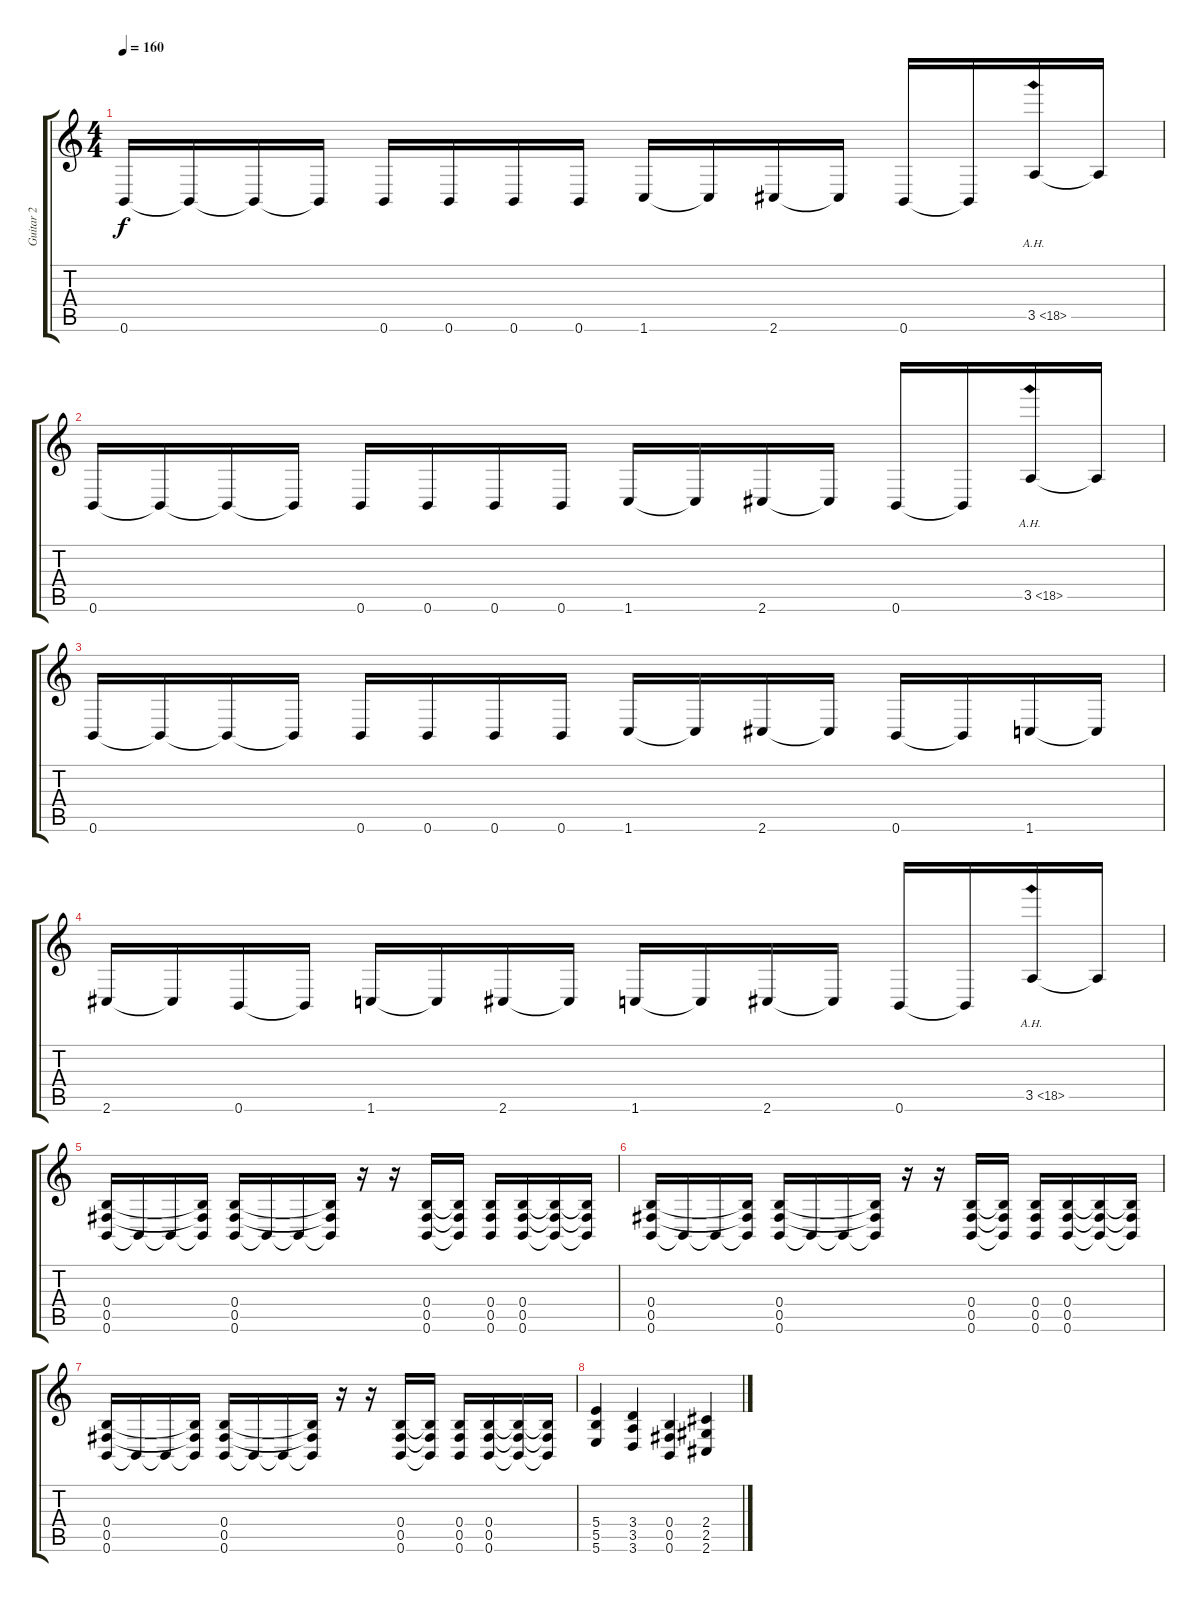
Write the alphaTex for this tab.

\track ("Guitar 2" "Guitar 2") {instrument distortionguitar}
\staff {score tabs}
\tuning (Db4 Ab3 E3 B2 Gb2 B1) {hide}
\ts (4 4)
\tempo 160
\clef g2
\ks c
0.6.16{dy f} 0.6{t}.16 0.6{t}.16 0.6{t}.16 0.6.16 0.6.16 0.6.16 0.6.16 1.6.16 1.6{t}.16 2.6.16 2.6{t}.16 0.6.16 0.6{t}.16 3.5{ah 15}.16 3.5{t}.16 |
0.6.16 0.6{t}.16 0.6{t}.16 0.6{t}.16 0.6.16 0.6.16 0.6.16 0.6.16 1.6.16 1.6{t}.16 2.6.16 2.6{t}.16 0.6.16 0.6{t}.16 3.5{ah 15}.16 3.5{t}.16 |
0.6.16 0.6{t}.16 0.6{t}.16 0.6{t}.16 0.6.16 0.6.16 0.6.16 0.6.16 1.6.16 1.6{t}.16 2.6.16 2.6{t}.16 0.6.16 0.6{t}.16 1.6.16 1.6{t}.16 |
2.6.16 2.6{t}.16 0.6.16 0.6{t}.16 1.6.16 1.6{t}.16 2.6.16 2.6{t}.16 1.6.16 1.6{t}.16 2.6.16 2.6{t}.16 0.6.16 0.6{t}.16 3.5{ah 15}.16 3.5{t}.16 |
(0.4 0.5 0.6).16 0.6{t}.16 0.6{t}.16 (0.4{t} 0.5{t} 0.6{t}).16 (0.4 0.5 0.6).16 0.6{t}.16 0.6{t}.16 (0.4{t} 0.5{t} 0.6{t}).16 r.16 r.16 (0.4 0.5 0.6).16 (0.4{t} 0.5{t} 0.6{t}).16 (0.4 0.5 0.6).16 (0.4 0.5 0.6).16 (0.4{t} 0.5{t} 0.6{t}).16 (0.4{t} 0.5{t} 0.6{t}).16 |
(0.4 0.5 0.6).16 0.6{t}.16 0.6{t}.16 (0.4{t} 0.5{t} 0.6{t}).16 (0.4 0.5 0.6).16 0.6{t}.16 0.6{t}.16 (0.4{t} 0.5{t} 0.6{t}).16 r.16 r.16 (0.4 0.5 0.6).16 (0.4{t} 0.5{t} 0.6{t}).16 (0.4 0.5 0.6).16 (0.4 0.5 0.6).16 (0.4{t} 0.5{t} 0.6{t}).16 (0.4{t} 0.5{t} 0.6{t}).16 |
(0.4 0.5 0.6).16 0.6{t}.16 0.6{t}.16 (0.4{t} 0.5{t} 0.6{t}).16 (0.4 0.5 0.6).16 0.6{t}.16 0.6{t}.16 (0.4{t} 0.5{t} 0.6{t}).16 r.16 r.16 (0.4 0.5 0.6).16 (0.4{t} 0.5{t} 0.6{t}).16 (0.4 0.5 0.6).16 (0.4 0.5 0.6).16 (0.4{t} 0.5{t} 0.6{t}).16 (0.4{t} 0.5{t} 0.6{t}).16 |
(5.4 5.5 5.6).4 (3.4 3.5 3.6).4 (0.4 0.5 0.6).4 (2.4 2.5 2.6).4
